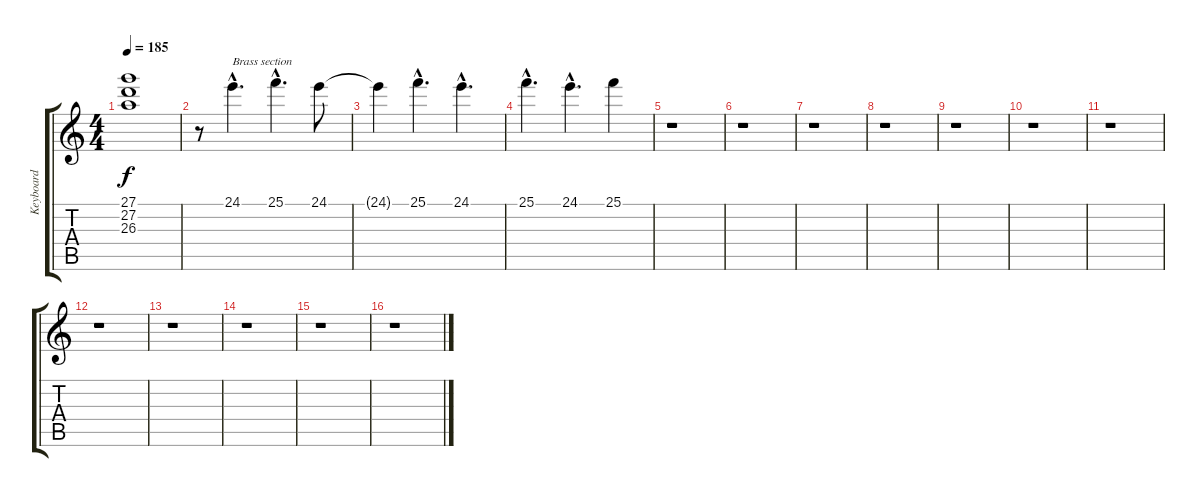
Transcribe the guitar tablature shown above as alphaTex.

\track ("Keyboard" "Keyboard") {instrument brasssection}
\staff {score tabs}
\tuning (E4 B3 G3 D3 A2 E2) {hide}
\ts (4 4)
\tempo 185
\clef g2
\ks c
(27.1 27.2 26.3).1{dy f} |
r.8 24.1{hac}.4{d txt "Brass section" instrument brasssection} 25.1{hac}.4{d} 24.1.8 |
24.1{t}.4 25.1{hac}.4{d} 24.1{hac}.4{d} |
25.1{hac}.4{d} 24.1{hac}.4{d} 25.1.4 |
r.1 |
r.1 |
r.1 |
r.1 |
r.1 |
r.1 |
r.1 |
r.1 |
r.1 |
r.1 |
r.1 |
r.1
